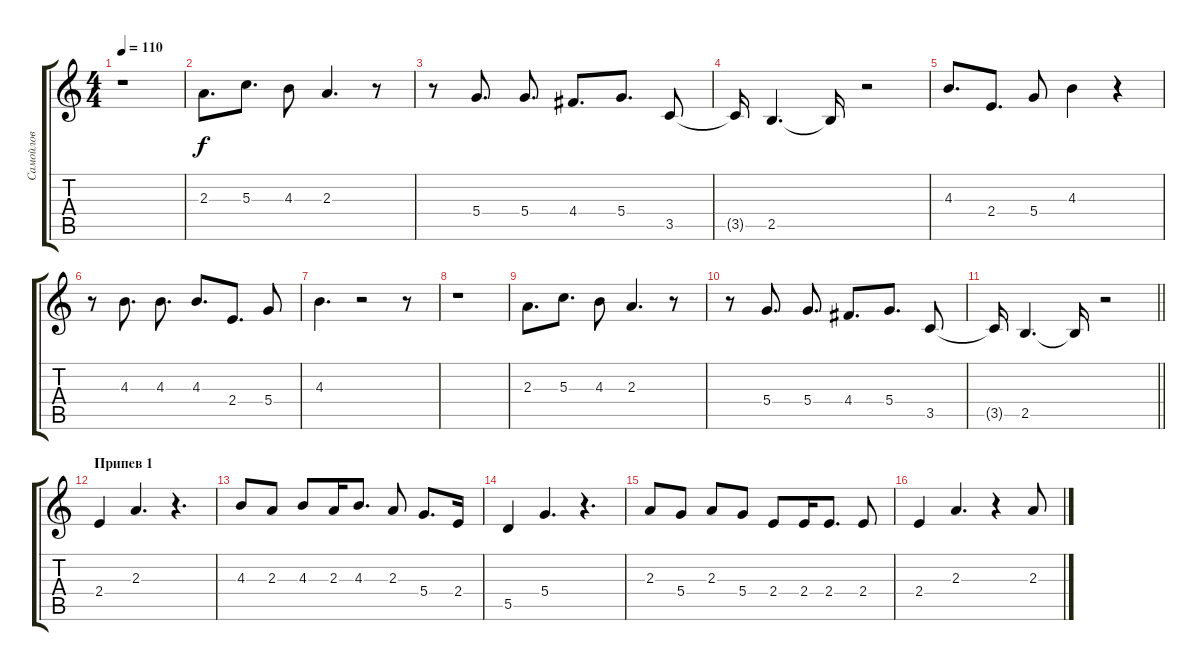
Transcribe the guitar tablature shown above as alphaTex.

\track ("Самойлов" "Самойлов") {instrument electricguitarjazz bank 1}
\staff {score tabs}
\tuning (E4 B3 G3 D3 A2 E2) {hide}
\ts (4 4)
\tempo 110
\clef g2
\ks c
r.1{dy f} |
2.3.8{d} 5.3.8{d} 4.3.8 2.3.4{d} r.8 |
r.8 5.4.8{d} 5.4.8{d} 4.4.8{d} 5.4.8{d} 3.5.8 |
3.5{t}.16 2.5.4{d} 2.5{t}.16 r.2 |
4.3.8{d} 2.4.8{d} 5.4.8 4.3.4 r.4 |
r.8 4.3.8{d} 4.3.8{d} 4.3.8{d} 2.4.8{d} 5.4.8 |
4.3.4{d} r.2 r.8 |
r.1 |
2.3.8{d} 5.3.8{d} 4.3.8 2.3.4{d} r.8 |
r.8 5.4.8{d} 5.4.8{d} 4.4.8{d} 5.4.8{d} 3.5.8 |
\barLineRight lightlight
3.5{t}.16 2.5.4{d} 2.5{t}.16 r.2 |
\section ("" "Припев 1")
2.4.4 2.3.4{d} r.4{d} |
4.3.8 2.3.8 4.3.8 2.3.16 4.3.8{d} 2.3.8 5.4.8{d} 2.4.16 |
5.5.4 5.4.4{d} r.4{d} |
2.3.8 5.4.8 2.3.8 5.4.8 2.4.8 2.4.16 2.4.8{d} 2.4.8 |
2.4.4 2.3.4{d} r.4 2.3.8
